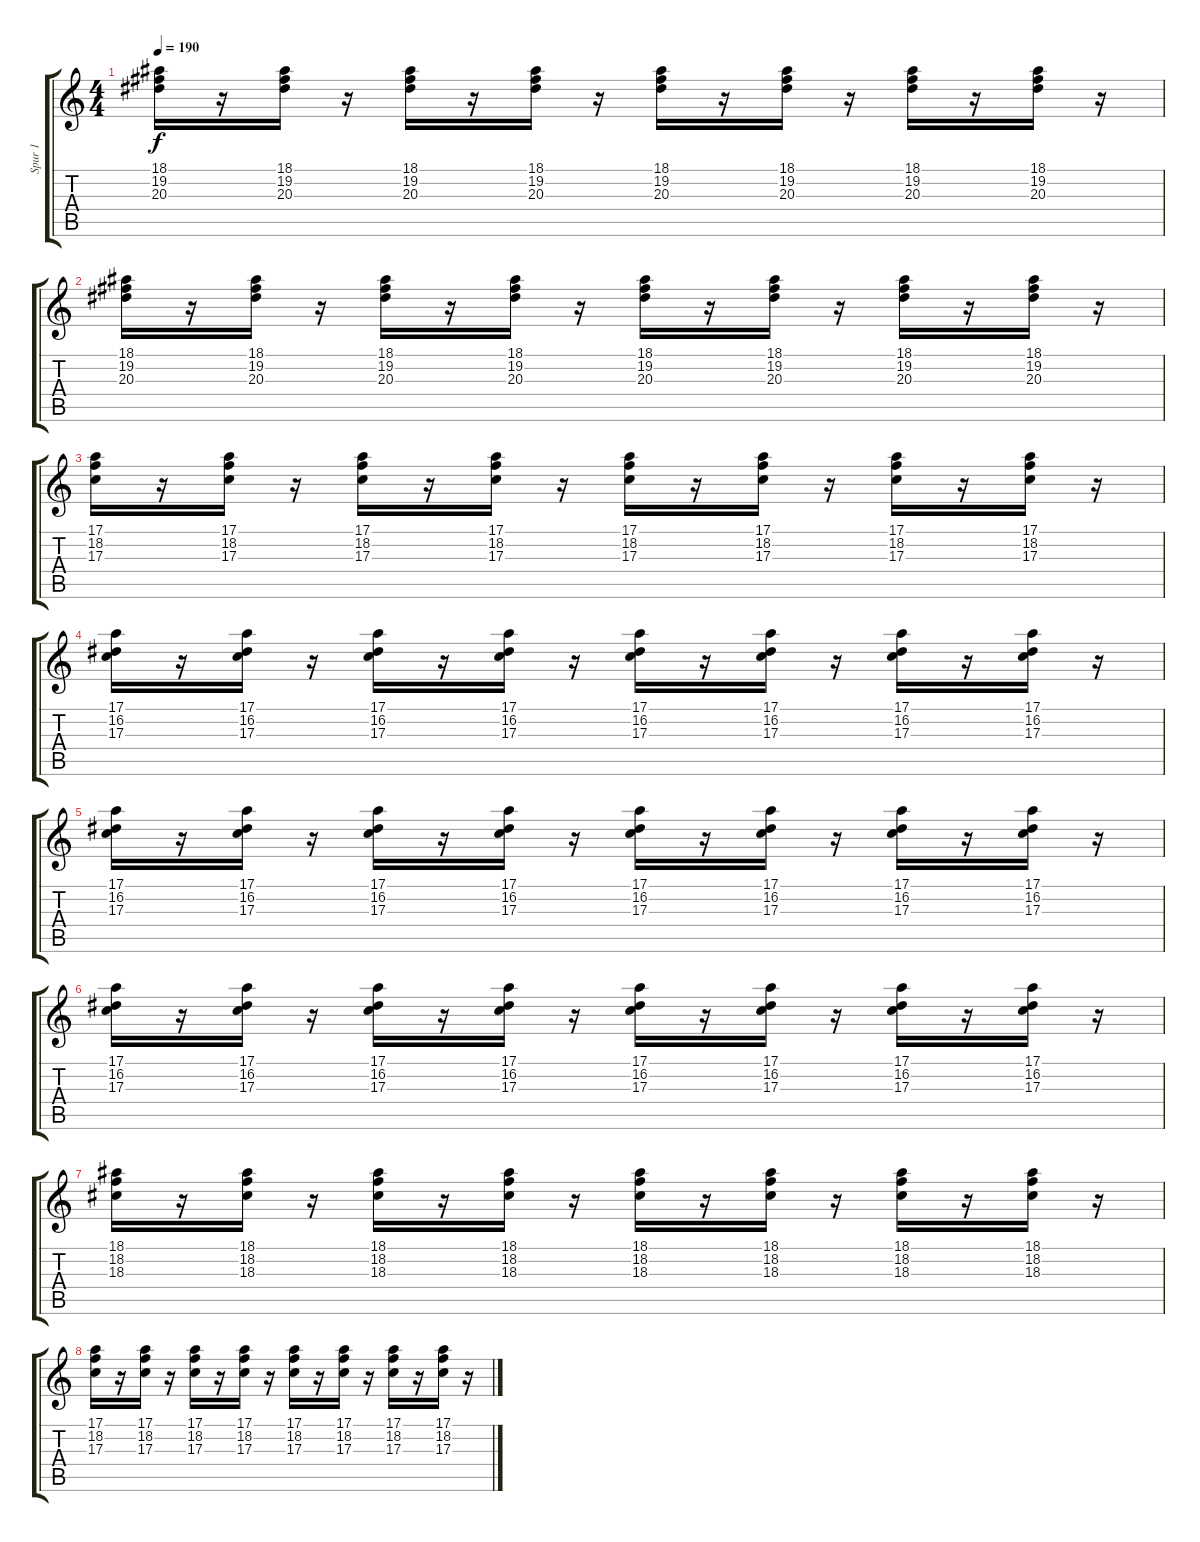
\track ("Spur 1" "Spur 1") {instrument acousticgrandpiano}
\staff {score tabs}
\tuning (E4 B3 G3 D3 A2 E2) {hide}
\ts (4 4)
\tempo 190
\clef g2
\ks c
(18.1 19.2 20.3).16{dy f} r.16 (18.1 19.2 20.3).16 r.16 (18.1 19.2 20.3).16 r.16 (18.1 19.2 20.3).16 r.16 (18.1 19.2 20.3).16 r.16 (18.1 19.2 20.3).16 r.16 (18.1 19.2 20.3).16 r.16 (18.1 19.2 20.3).16 r.16 |
(18.1 19.2 20.3).16 r.16 (18.1 19.2 20.3).16 r.16 (18.1 19.2 20.3).16 r.16 (18.1 19.2 20.3).16 r.16 (18.1 19.2 20.3).16 r.16 (18.1 19.2 20.3).16 r.16 (18.1 19.2 20.3).16 r.16 (18.1 19.2 20.3).16 r.16 |
(17.1 18.2 17.3).16 r.16 (17.1 18.2 17.3).16 r.16 (17.1 18.2 17.3).16 r.16 (17.1 18.2 17.3).16 r.16 (17.1 18.2 17.3).16 r.16 (17.1 18.2 17.3).16 r.16 (17.1 18.2 17.3).16 r.16 (17.1 18.2 17.3).16 r.16 |
(17.1 16.2 17.3).16 r.16 (17.1 16.2 17.3).16 r.16 (17.1 16.2 17.3).16 r.16 (17.1 16.2 17.3).16 r.16 (17.1 16.2 17.3).16 r.16 (17.1 16.2 17.3).16 r.16 (17.1 16.2 17.3).16 r.16 (17.1 16.2 17.3).16 r.16 |
(17.1 16.2 17.3).16 r.16 (17.1 16.2 17.3).16 r.16 (17.1 16.2 17.3).16 r.16 (17.1 16.2 17.3).16 r.16 (17.1 16.2 17.3).16 r.16 (17.1 16.2 17.3).16 r.16 (17.1 16.2 17.3).16 r.16 (17.1 16.2 17.3).16 r.16 |
(17.1 16.2 17.3).16 r.16 (17.1 16.2 17.3).16 r.16 (17.1 16.2 17.3).16 r.16 (17.1 16.2 17.3).16 r.16 (17.1 16.2 17.3).16 r.16 (17.1 16.2 17.3).16 r.16 (17.1 16.2 17.3).16 r.16 (17.1 16.2 17.3).16 r.16 |
(18.1 18.2 18.3).16 r.16 (18.1 18.2 18.3).16 r.16 (18.1 18.2 18.3).16 r.16 (18.1 18.2 18.3).16 r.16 (18.1 18.2 18.3).16 r.16 (18.1 18.2 18.3).16 r.16 (18.1 18.2 18.3).16 r.16 (18.1 18.2 18.3).16 r.16 |
(17.1 18.2 17.3).16 r.16 (17.1 18.2 17.3).16 r.16 (17.1 18.2 17.3).16 r.16 (17.1 18.2 17.3).16 r.16 (17.1 18.2 17.3).16 r.16 (17.1 18.2 17.3).16 r.16 (17.1 18.2 17.3).16 r.16 (17.1 18.2 17.3).16 r.16
